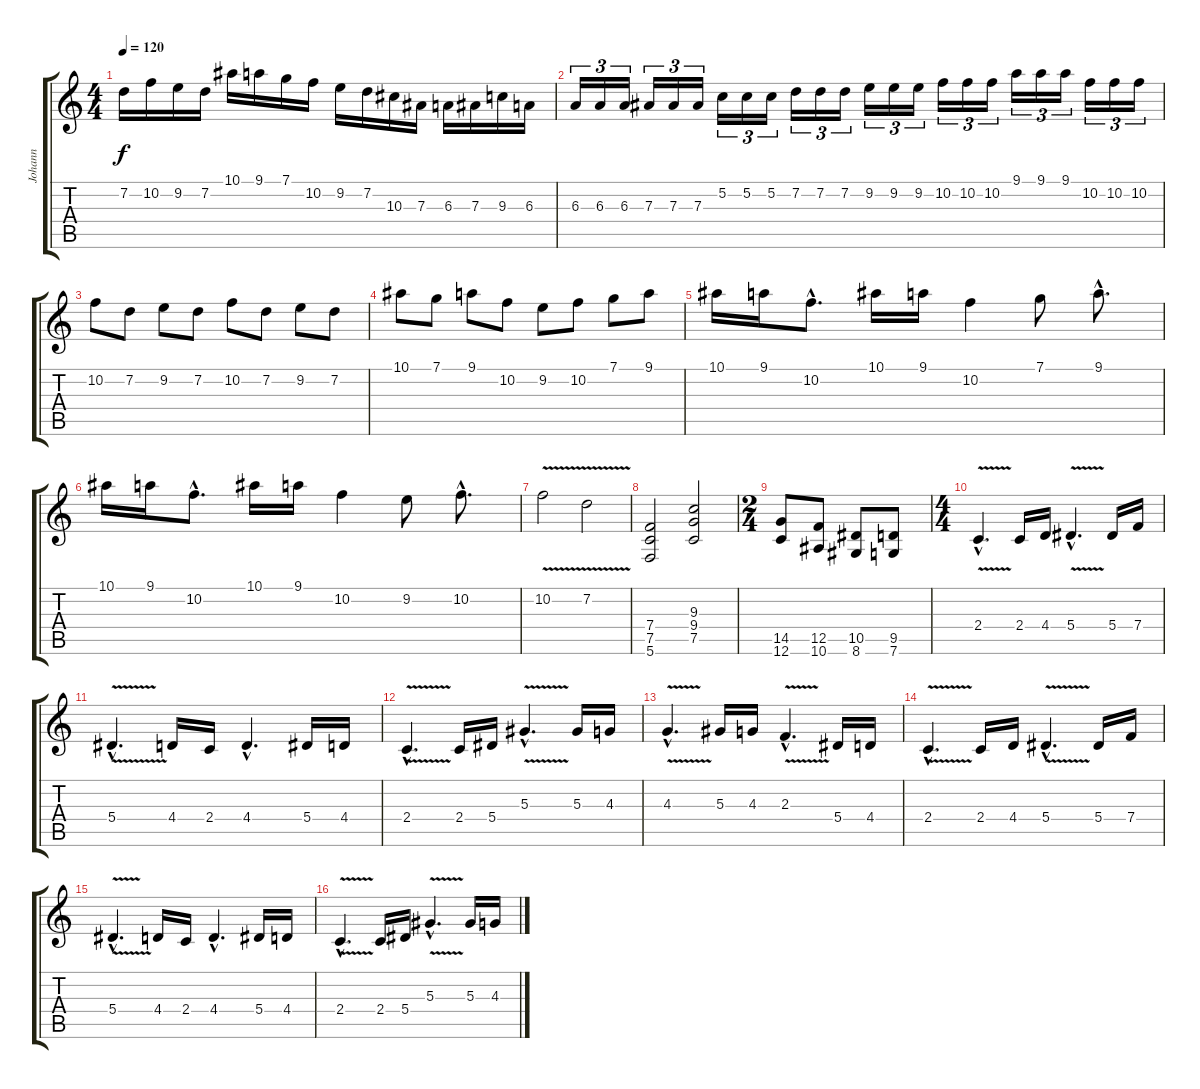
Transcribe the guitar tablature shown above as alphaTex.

\track ("Johann" "Johann") {instrument distortionguitar}
\staff {score tabs}
\tuning (C4 G3 Eb3 Bb2 F2 C2) {hide}
\ts (4 4)
\tempo 120
\clef g2
\ks c
7.2.16{dy f} 10.2.16 9.2.16 7.2.16 10.1.16 9.1.16 7.1.16 10.2.16 9.2.16 7.2.16 10.3.16 7.3.16 6.3.16 7.3.16 9.3.16 6.3.16 |
6.3.16{tu (3 2)} 6.3.16{tu (3 2)} 6.3.16{tu (3 2)} 7.3.16{tu (3 2)} 7.3.16{tu (3 2)} 7.3.16{tu (3 2)} 5.2.16{tu (3 2)} 5.2.16{tu (3 2)} 5.2.16{tu (3 2)} 7.2.16{tu (3 2)} 7.2.16{tu (3 2)} 7.2.16{tu (3 2)} 9.2.16{tu (3 2)} 9.2.16{tu (3 2)} 9.2.16{tu (3 2)} 10.2.16{tu (3 2)} 10.2.16{tu (3 2)} 10.2.16{tu (3 2)} 9.1.16{tu (3 2)} 9.1.16{tu (3 2)} 9.1.16{tu (3 2)} 10.2.16{tu (3 2)} 10.2.16{tu (3 2)} 10.2.16{tu (3 2)} |
10.2.8 7.2.8 9.2.8 7.2.8 10.2.8 7.2.8 9.2.8 7.2.8 |
10.1.8 7.1.8 9.1.8 10.2.8 9.2.8 10.2.8 7.1.8 9.1.8 |
10.1.16 9.1.16 10.2{hac}.8{d} 10.1.16 9.1.16 10.2.4 7.1.8 9.1{hac}.8{d} |
10.1.16 9.1.16 10.2{hac}.8{d} 10.1.16 9.1.16 10.2.4 9.2.8 10.2{hac}.8{d} |
10.2{v}.2 7.2{v}.2 |
(7.4 7.5 5.6).2 (9.3 9.4 7.5).2 |
\ts (2 4)
(14.5 12.6).8 (12.5 10.6).8 (10.5 8.6).8 (9.5 7.6).8 |
\ts (4 4)
2.4{v hac}.4{d} 2.4.16 4.4.16 5.4{v hac}.4{d} 5.4.16 7.4.16 |
5.4{v hac}.4{d} 4.4.16 2.4.16 4.4{hac}.4{d} 5.4.16 4.4.16 |
2.4{v hac}.4{d} 2.4.16 5.4.16 5.3{v hac}.4{d} 5.3.16 4.3.16 |
4.3{v hac}.4{d} 5.3.16 4.3.16 2.3{v hac}.4{d} 5.4.16 4.4.16 |
2.4{v hac}.4{d} 2.4.16 4.4.16 5.4{v hac}.4{d} 5.4.16 7.4.16 |
5.4{v hac}.4{d} 4.4.16 2.4.16 4.4{hac}.4{d} 5.4.16 4.4.16 |
2.4{v hac}.4{d} 2.4.16 5.4.16 5.3{v hac}.4{d} 5.3.16 4.3.16
